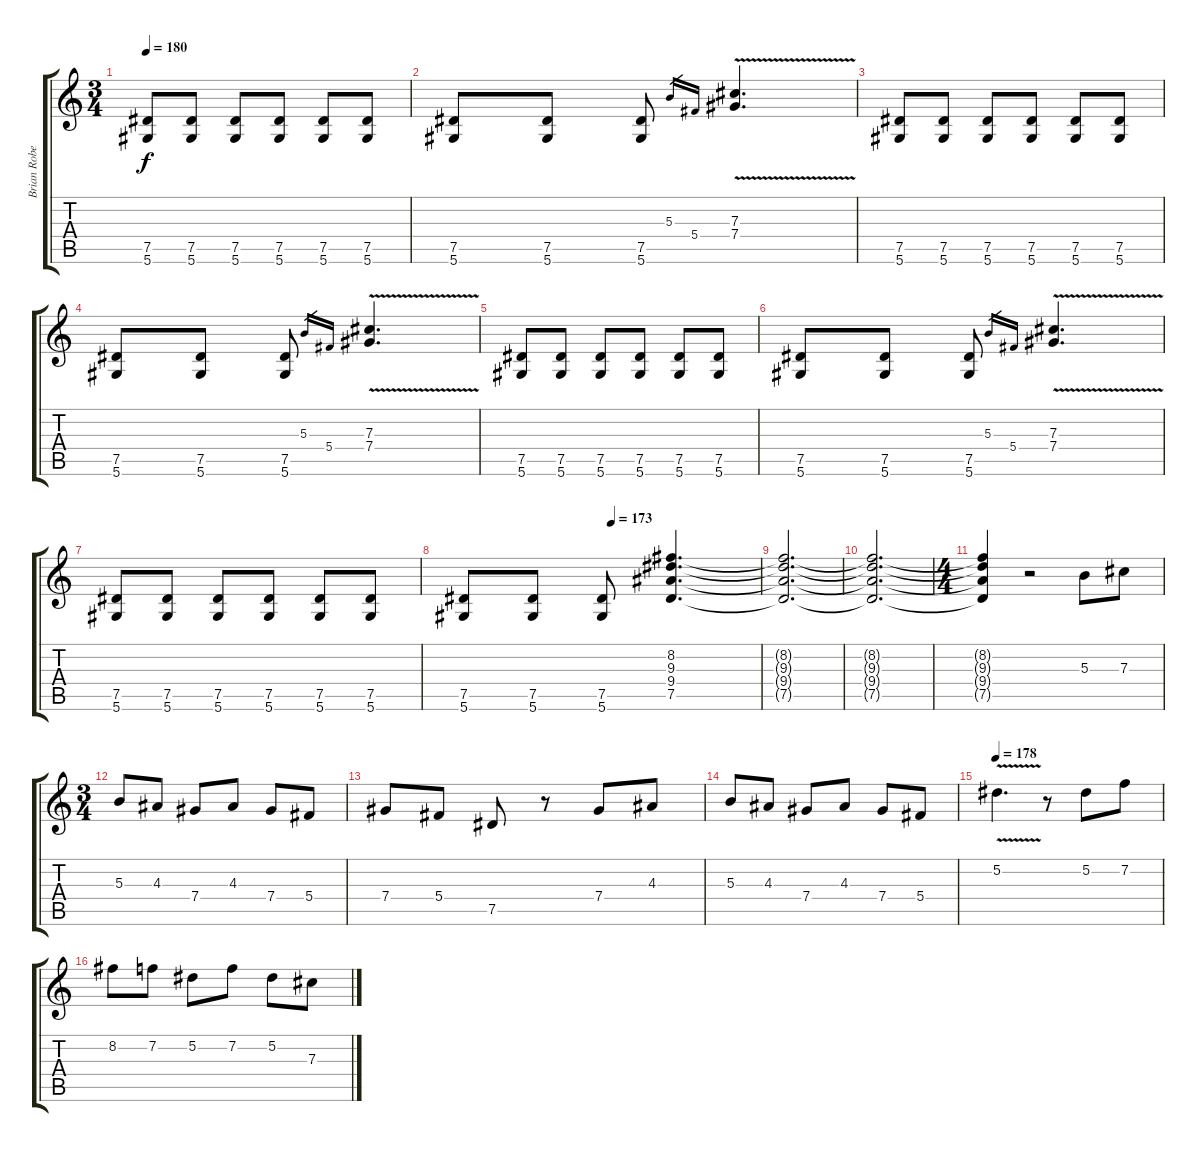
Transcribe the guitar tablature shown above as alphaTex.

\track ("Brian Robertson" "Brian Robe") {instrument overdrivenguitar}
\staff {score tabs}
\tuning (Eb4 Bb3 Gb3 Db3 Ab2 Eb2) {hide}
\ts (3 4)
\tempo 180
\clef g2
\ks c
(7.5 5.6).8{dy f} (7.5 5.6).8 (7.5 5.6).8 (7.5 5.6).8 (7.5 5.6).8 (7.5 5.6).8 |
(7.5 5.6).8 (7.5 5.6).8 (7.5 5.6).8 5.3.16{gr} 5.4.16{gr} (7.3 7.4{v}).4{d} |
(7.5 5.6).8 (7.5 5.6).8 (7.5 5.6).8 (7.5 5.6).8 (7.5 5.6).8 (7.5 5.6).8 |
(7.5 5.6).8 (7.5 5.6).8 (7.5 5.6).8 5.3.16{gr} 5.4.16{gr} (7.3 7.4{v}).4{d} |
(7.5 5.6).8 (7.5 5.6).8 (7.5 5.6).8 (7.5 5.6).8 (7.5 5.6).8 (7.5 5.6).8 |
(7.5 5.6).8 (7.5 5.6).8 (7.5 5.6).8 5.3.16{gr} 5.4.16{gr} (7.3 7.4{v}).4{d} |
(7.5 5.6).8 (7.5 5.6).8 (7.5 5.6).8 (7.5 5.6).8 (7.5 5.6).8 (7.5 5.6).8 |
\tempo (173 0.5)
(7.5 5.6).8 (7.5 5.6).8 (7.5 5.6).8 (8.2 9.3 9.4 7.5).4{d volume 0 instrument overdrivenguitar} |
(8.2{t} 9.3{t} 9.4{t} 7.5{t}).2{d} |
(8.2{t} 9.3{t} 9.4{t} 7.5{t}).2{d} |
\ts (4 4)
(8.2{t} 9.3{t} 9.4{t} 7.5{t}).4 r.2 5.3.8{volume 16} 7.3.8 |
\ts (3 4)
5.3.8 4.3.8 7.4.8 4.3.8 7.4.8 5.4.8 |
7.4.8 5.4.8 7.5.8 r.8 7.4.8 4.3.8 |
5.3.8 4.3.8 7.4.8 4.3.8 7.4.8 5.4.8 |
\tempo 178
5.2{v}.4{d} r.8 5.2.8 7.2.8 |
8.2.8 7.2.8 5.2.8 7.2.8 5.2.8 7.3.8
